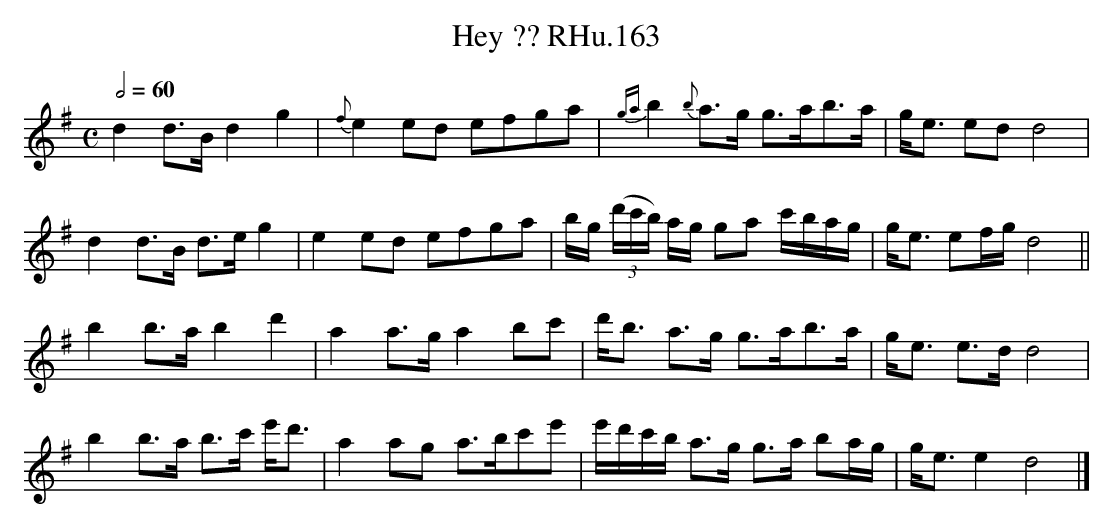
X:1
T:Hey ?? RHu.163
M:C
L:1/8
Q:1/2=60
K:G major
d2d>Bd2g2|{f}e2ed efga|{ga}b2 {b}a>g g>ab>a|g<e ed d4|!
d2d>B d>eg2|e2ed efga|b/g/ ((3d'/c'/b/) a/g/ ga c'/b/a/g/|g<e ef/g/ d4||!
b2b>a b2d'2|a2a>g a2bc'|d'<b a>g g>ab>a|g<e e>d d4|!
b2b>a b>c' e'<d'|a2ag a>bc'e'|e'/d'/c'/b/ a>g g>a ba/g/|g<e e2d4|]
